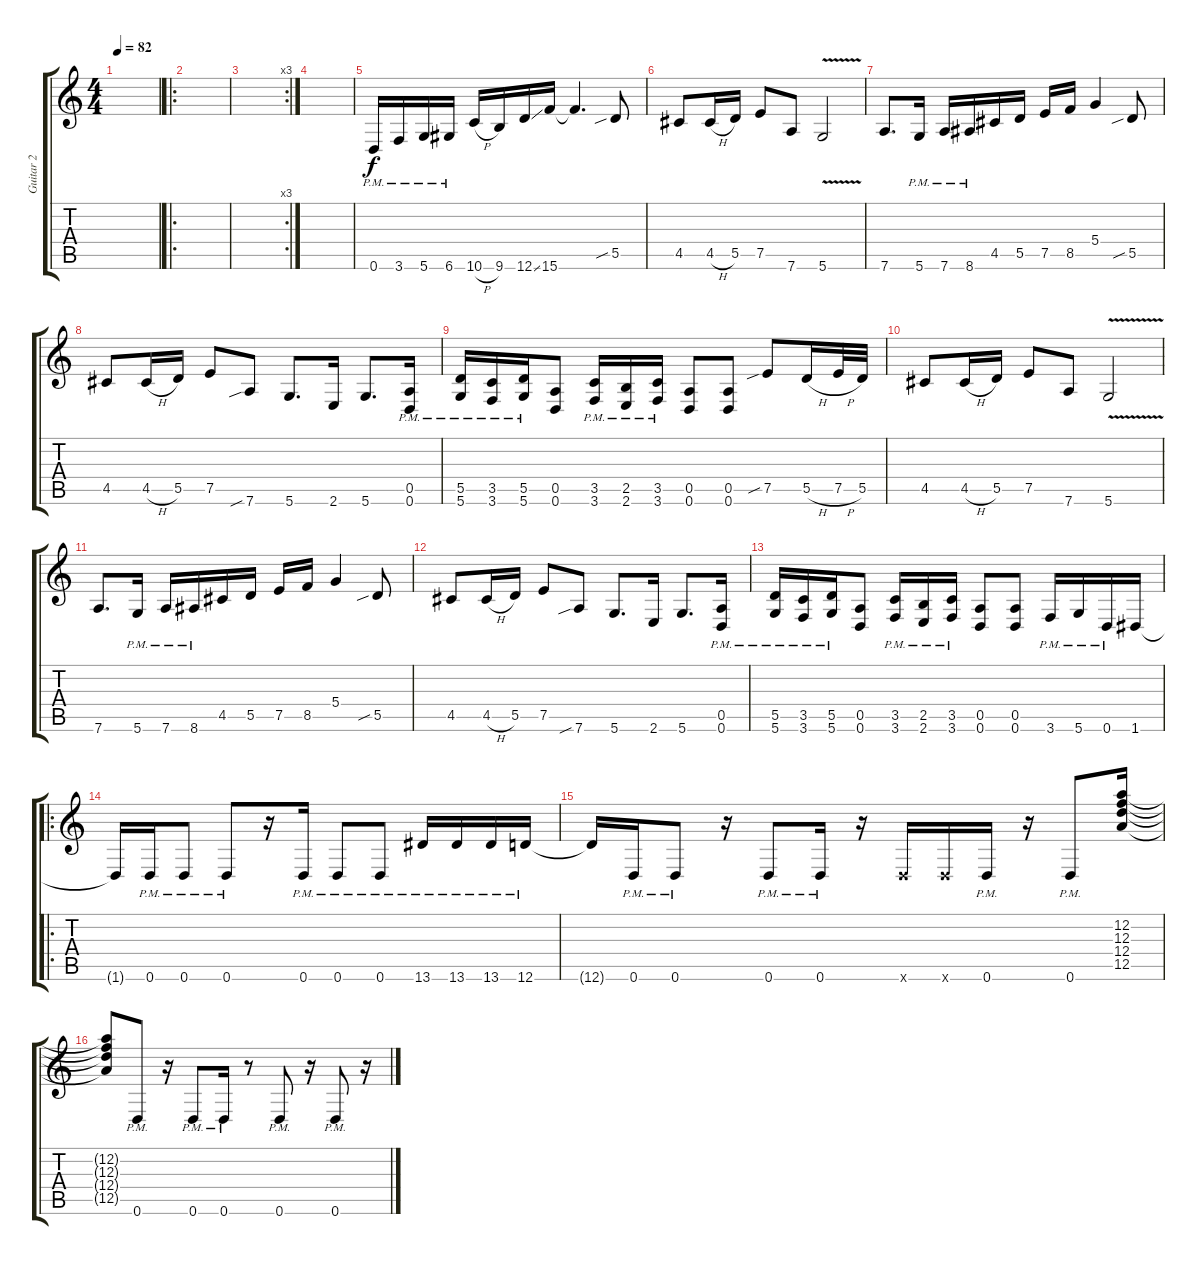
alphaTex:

\track ("Guitar 2" "Guitar 2") {instrument distortionguitar}
\staff {score tabs}
\tuning (E4 A3 F3 D3 A2 D2) {hide}
\ts (4 4)
\tempo 82
\clef g2
\ks c
|
\ro
|
\rc 3
|
|
0.6{pm}.16{dy f} 3.6{pm}.16 5.6{pm}.16 6.6{pm}.16 10.6{h}.16 9.6.16 12.6{ss}.16 15.6.16 15.6{t}.4{d} 5.5{sib}.8 |
4.5.8 4.5{h}.16 5.5.16 7.5.8 7.6.8 5.6{v}.2 |
7.6.8{d} 5.6{pm}.16 7.6{pm}.16 8.6{pm}.16 4.5.16 5.5.16 7.5.16 8.5.16 5.4.4 5.5{sib}.8 |
4.5.8 4.5{h}.16 5.5.16 7.5.8 7.6{sib}.8 5.6.8{d} 2.6.16 5.6.8{d} (0.5{pm} 0.6{pm}).16 |
(5.5{pm} 5.6{pm}).16 (3.5{pm} 3.6{pm}).16 (5.5{pm} 5.6{pm}).16 (0.5 0.6).8 (3.5{pm} 3.6{pm}).16 (2.5{pm} 2.6{pm}).16 (3.5{pm} 3.6{pm}).16 (0.5 0.6).8 (0.5 0.6).8 7.5{sib}.8 5.5{h}.16 7.5{h}.32 5.5.32 |
4.5.8 4.5{h}.16 5.5.16 7.5.8 7.6.8 5.6{v}.2 |
7.6.8{d} 5.6{pm}.16 7.6{pm}.16 8.6{pm}.16 4.5.16 5.5.16 7.5.16 8.5.16 5.4.4 5.5{sib}.8 |
4.5.8 4.5{h}.16 5.5.16 7.5.8 7.6{sib}.8 5.6.8{d} 2.6.16 5.6.8{d} (0.5{pm} 0.6{pm}).16 |
(5.5{pm} 5.6{pm}).16 (3.5{pm} 3.6{pm}).16 (5.5{pm} 5.6{pm}).16 (0.5 0.6).8 (3.5{pm} 3.6{pm}).16 (2.5{pm} 2.6{pm}).16 (3.5{pm} 3.6{pm}).16 (0.5 0.6).8 (0.5 0.6).8 3.6{pm}.16 5.6{pm}.16 0.6{pm}.16 1.6.16 |
\ro
1.6{t}.16 0.6{pm}.16 0.6{pm}.8 0.6{pm}.8 r.16 0.6{pm}.16 0.6{pm}.8 0.6{pm}.8 13.6{pm}.16 13.6{pm}.16 13.6{pm}.16 12.6{pm}.16 |
12.6{t}.16 0.6{pm}.16 0.6{pm}.8 r.16 0.6{pm}.8 0.6{pm}.16 r.16 0.6{x}.16 0.6{x}.16 0.6{pm}.16 r.16 0.6{pm}.8 (12.2 12.3 12.4 12.5).16 |
(12.2{t} 12.3{t} 12.4{t} 12.5{t}).8 0.6{pm}.8 r.16 0.6{pm}.8 0.6{pm}.16 r.8 0.6{pm}.8 r.16 0.6{pm}.8 r.16
